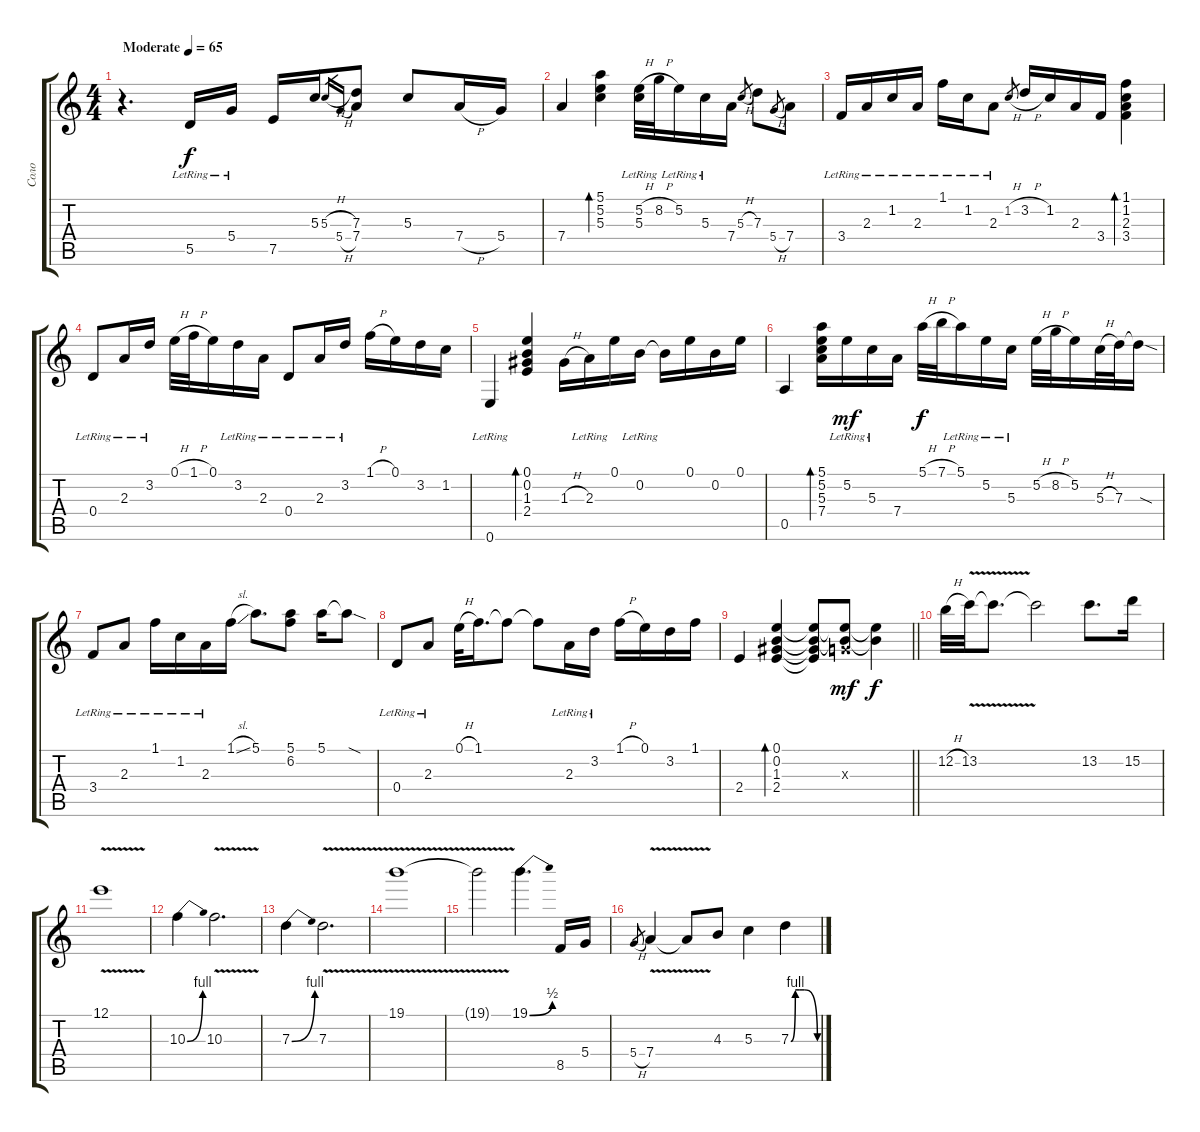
\track ("Соло" "Соло") {instrument electricguitarclean}
\staff {score tabs}
\tuning (E4 B3 G3 D3 A2 E2) {hide}
\ts (4 4)
\tempo (65 "Moderate")
\clef g2
\ks c
r.4{d dy f instrument electricguitarclean} 5.5{lr}.16 5.4{lr}.16 7.5.16 5.3.16 5.3{h}.16{gr} 5.4{h}.16{gr} (7.3 7.4).8 5.3.8 7.4{h}.16 5.4.16 |
7.4.4 (5.1 5.2 5.3).4{bd 240} (5.2{h} 5.3{lr}).32 8.2{h}.32 5.2{lr}.16 5.3{lr}.16 7.4.16 5.3{h}.8{gr} 7.3.8 5.4{h}.8{gr} 7.4.8 |
3.4{lr}.16 2.3{lr}.16 1.2{lr}.16 2.3{lr}.16 1.1{lr}.16 1.2{lr}.16 2.3{lr}.8 1.2{h}.8{gr} 3.2{h}.16 1.2.16 2.3.16 3.4.16 (1.1 1.2 2.3 3.4).4{bd 60} |
0.4{lr}.8 2.3{lr}.16 3.2{lr}.16 0.1{h}.32 1.1{h}.32 0.1.16 3.2{lr}.16 2.3{lr}.16 0.4{lr}.8 2.3{lr}.16 3.2{lr}.16 1.1{h}.16 0.1.16 3.2.16 1.2.16 |
0.6{lr}.4 (0.1 0.2 1.3 2.4).4{bd 240} 1.3{h}.16 2.3{lr}.16 0.1.16 0.2{lr}.16 0.2{t}.16 0.1.16 0.2.16 0.1.16 |
0.5.4 (5.1 5.2 5.3 7.4).16{bd 60} 5.2{lr}.16{dy mf} 5.3{lr}.16 7.4.16 5.1{h}.32{dy f} 7.1{h}.32 5.1{lr}.16 5.2{lr}.16 5.3{lr}.16 5.2{h}.32 8.2{h}.32 5.2.16 5.3{h}.32 7.3.32 7.3{sod t}.16 |
3.4{lr}.8 2.3{lr}.8 1.1{lr}.16 1.2{lr}.16 2.3{lr}.16 1.1{sl}.16 5.1.8{d} (5.1 6.2).8 5.1.16 5.1{sod t}.8 |
0.4{lr}.8 2.3{lr}.8 0.1{h}.32 1.1.16{d} 1.1{t}.8 1.1{t}.8 2.3{lr}.16 3.2{lr}.16 1.1{h}.16 0.1.16 3.2.16 1.1.16 |
\barLineRight lightlight
2.4.4 (0.1 0.2 1.3 2.4).4{bd 120} (0.1{t} 0.2{t} 1.3{t} 2.4{t}).8 (0.1{t} 0.2{t} 0.3{x}).8{dy mf} (0.1{t} 0.2{t}).4{dy f} |
12.2{h}.32{instrument distortionguitar} 13.2{v}.32 13.2{t}.8{d} 13.2{t}.2 13.2.8{d} 15.2.16 |
12.1{v}.1 |
10.3{be (bend 0 0 60 4)}.4 10.3{v}.2{d} |
7.3{be (bend 0 0 60 4)}.4 7.3{v}.2{d} |
19.1{v}.1 |
19.1{t}.2 19.1{be (bend 0 0 60 2)}.4{d} 8.5.16 5.4.16 |
5.4{h}.8{gr} 7.4{v}.4 7.4{t}.8 4.3.8 5.3.4 7.3{be (custom 0 0 10 4 20 4 30 4 60 0)}.4
